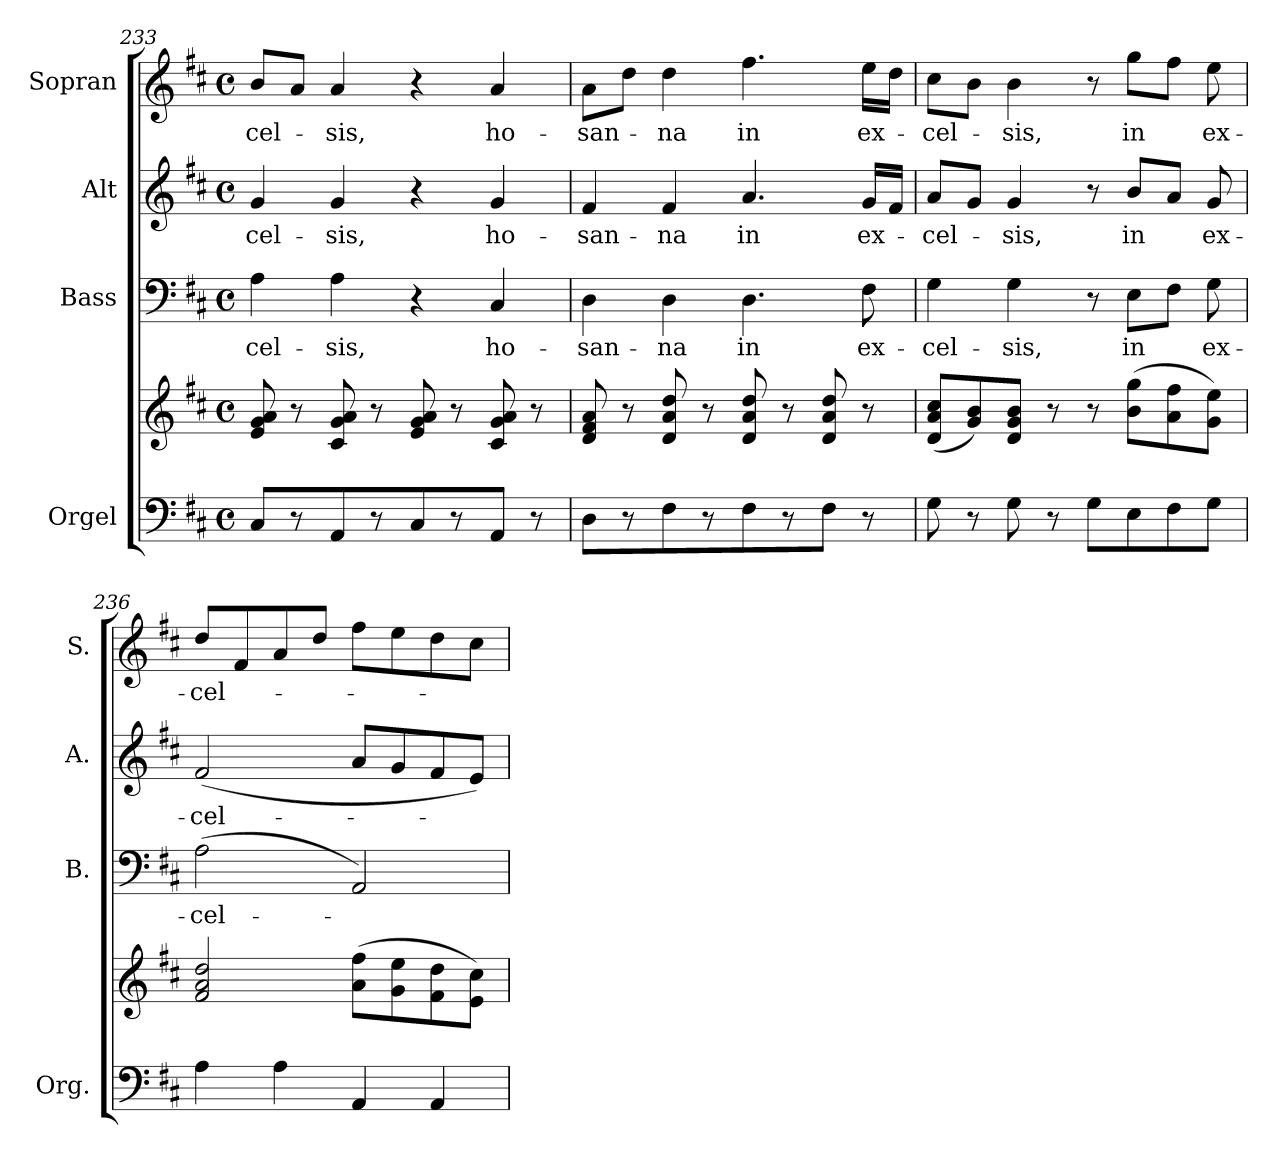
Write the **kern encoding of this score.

**kern	**kern	**kern	**text	**kern	**text	**kern	**text
*part4	*part4	*part3	*part3	*part2	*part2	*part1	*part1
*staff5	*staff4	*staff3	*staff3	*staff2	*staff2	*staff1	*staff1
*I"Orgel	*	*I"Bass	*	*I"Alt	*	*I"Sopran	*
*I'Org.	*	*I'B.	*	*I'A.	*	*I'S.	*
*clefF4	*clefG2	*clefF4	*	*clefG2	*	*clefG2	*
*k[f#c#]	*k[f#c#]	*k[f#c#]	*	*k[f#c#]	*	*k[f#c#]	*
*D:	*D:	*D:	*	*D:	*	*D:	*
*M4/4	*M4/4	*M4/4	*	*M4/4	*	*M4/4	*
*met(c)	*met(c)	*met(c)	*	*met(c)	*	*met(c)	*
=233	=233	=233	=233	=233	=233	=233	=233
!	!	!	!LO:LY:b	!	!LO:LY:b	!	!LO:LY:b
8C#/L	8e/ 8g/ 8a/	4A\	-cel-	4g/	-cel-	8b/L	-cel-
8r	8r	.	.	.	.	8a/J	.
!	!	!	!LO:LY:b	!	!LO:LY:b	!	!LO:LY:b
8AA/	8c#/ 8g/ 8a/	4A\	-sis,	4g/	-sis,	4a/	-sis,
8r	8r	.	.	.	.	.	.
8C#/	8e/ 8g/ 8a/	4r	.	4r	.	4r	.
8r	8r	.	.	.	.	.	.
!	!	!	!LO:LY:b	!	!LO:LY:b	!	!LO:LY:b
8AA/J	8c#/ 8g/ 8a/	4C#/	ho-	4g/	ho-	4a/	ho-
8r	8r	.	.	.	.	.	.
!!LO:PB:g=z
=234	=234	=234	=234	=234	=234	=234	=234
!	!	!	!LO:LY:b	!	!LO:LY:b	!	!LO:LY:b
8D\L	8d/ 8f#/ 8a/	4D\	-san-	4f#/	-san-	8a\L	-san-
8r	8r	.	.	.	.	8dd\J	.
!	!	!	!LO:LY:b	!	!LO:LY:b	!	!LO:LY:b
8F#\	8d/ 8a/ 8dd/	4D\	-na	4f#/	-na	4dd\	-na
8r	8r	.	.	.	.	.	.
!	!	!	!LO:LY:b	!	!LO:LY:b	!	!LO:LY:b
8F#\	8d/ 8a/ 8dd/	4.D\	in	4.a/	in	4.ff#\	in
8r	8r	.	.	.	.	.	.
8F#\J	8d/ 8a/ 8dd/	.	.	.	.	.	.
!	!	!	!LO:LY:b	!	!LO:LY:b	!	!LO:LY:b
8r	8r	8F#\	ex-	16g/LL	ex-	16ee\LL	ex-
.	.	.	.	16f#/JJ	.	16dd\JJ	.
=235	=235	=235	=235	=235	=235	=235	=235
!	!	!	!LO:LY:b	!	!LO:LY:b	!	!LO:LY:b
8G\	(<8d/ 8a/ 8cc#/L	4G\	-cel-	8a/L	-cel-	8cc#\L	-cel-
8r	8g/ 8b/)	.	.	8g/J	.	8b\J	.
!	!	!	!LO:LY:b	!	!LO:LY:b	!	!LO:LY:b
8G\	8d/ 8g/ 8b/J	4G\	-sis,	4g/	-sis,	4b\	-sis,
8r	8r	.	.	.	.	.	.
8G\L	8r	8r	.	8r	.	8r	.
!	!	!	!LO:LY:b	!	!LO:LY:b	!	!LO:LY:b
8E\	(>8b\ 8gg\L	8E\L	in	8b/L	in	8gg\L	in
8F#\	8a\ 8ff#\	8F#\J	.	8a/J	.	8ff#\J	.
!	!	!	!LO:LY:b	!	!LO:LY:b	!	!LO:LY:b
8G\J	8g\ 8ee\J)	8G\	ex-	8g/	ex-	8ee\	ex-
=236	=236	=236	=236	=236	=236	=236	=236
!	!	!	!LO:LY:b	!	!LO:LY:b	!	!LO:LY:b
4A\	2f#/ 2a/ 2dd/	(>2A\	-cel-	(<2f#/	-cel-	8dd/L	-cel-
.	.	.	.	.	.	8f#/	.
4A\	.	.	.	.	.	8a/	.
.	.	.	.	.	.	8dd/J	.
4AA/	(>8a\ 8ff#\L	2AA/)	.	8a/L	.	8ff#\L	.
.	8g\ 8ee\	.	.	8g/	.	8ee\	.
4AA/	8f#\ 8dd\	.	.	8f#/	.	8dd\	.
.	8e\ 8cc#\J)	.	.	8e/J)	.	8cc#\J	.
=	=	=	=	=	=	=	=
*-	*-	*-	*-	*-	*-	*-	*-
